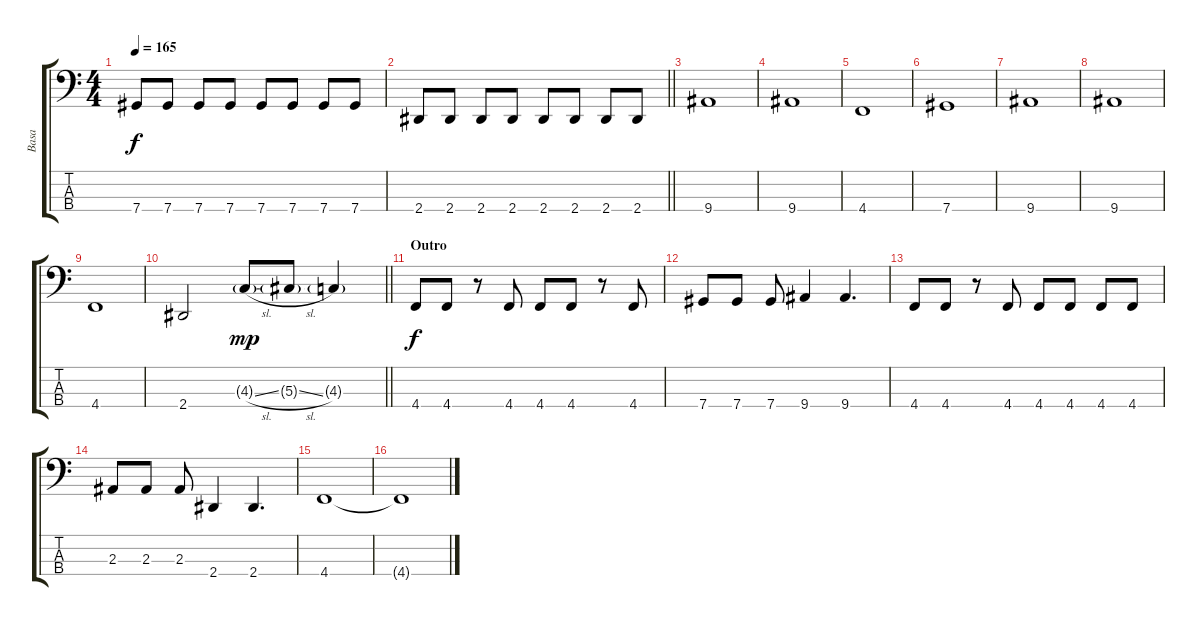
\track ("Basa" "Basa") {instrument electricbassfinger}
\staff {score tabs}
\tuning (Gb2 Db2 Ab1 Db1) {hide}
\ts (4 4)
\tempo 165
\clef f4
\ks c
7.4.8{dy f} 7.4.8 7.4.8 7.4.8 7.4.8 7.4.8 7.4.8 7.4.8 |
\barLineRight lightlight
2.4.8 2.4.8 2.4.8 2.4.8 2.4.8 2.4.8 2.4.8 2.4.8 |
9.4.1 |
9.4.1 |
4.4.1 |
7.4.1 |
9.4.1 |
9.4.1 |
4.4.1 |
\barLineRight lightlight
2.4.2 4.3{sl g}.8{dy mp} 5.3{sl g}.8 4.3{g}.4 |
\section ("" "Outro")
4.4.8{dy f} 4.4.8 r.8 4.4.8 4.4.8 4.4.8 r.8 4.4.8 |
7.4.8 7.4.8 7.4.8 9.4.4 9.4.4{d} |
4.4.8 4.4.8 r.8 4.4.8 4.4.8 4.4.8 4.4.8 4.4.8 |
2.3.8 2.3.8 2.3.8 2.4.4 2.4.4{d} |
4.4.1 |
4.4{t}.1
